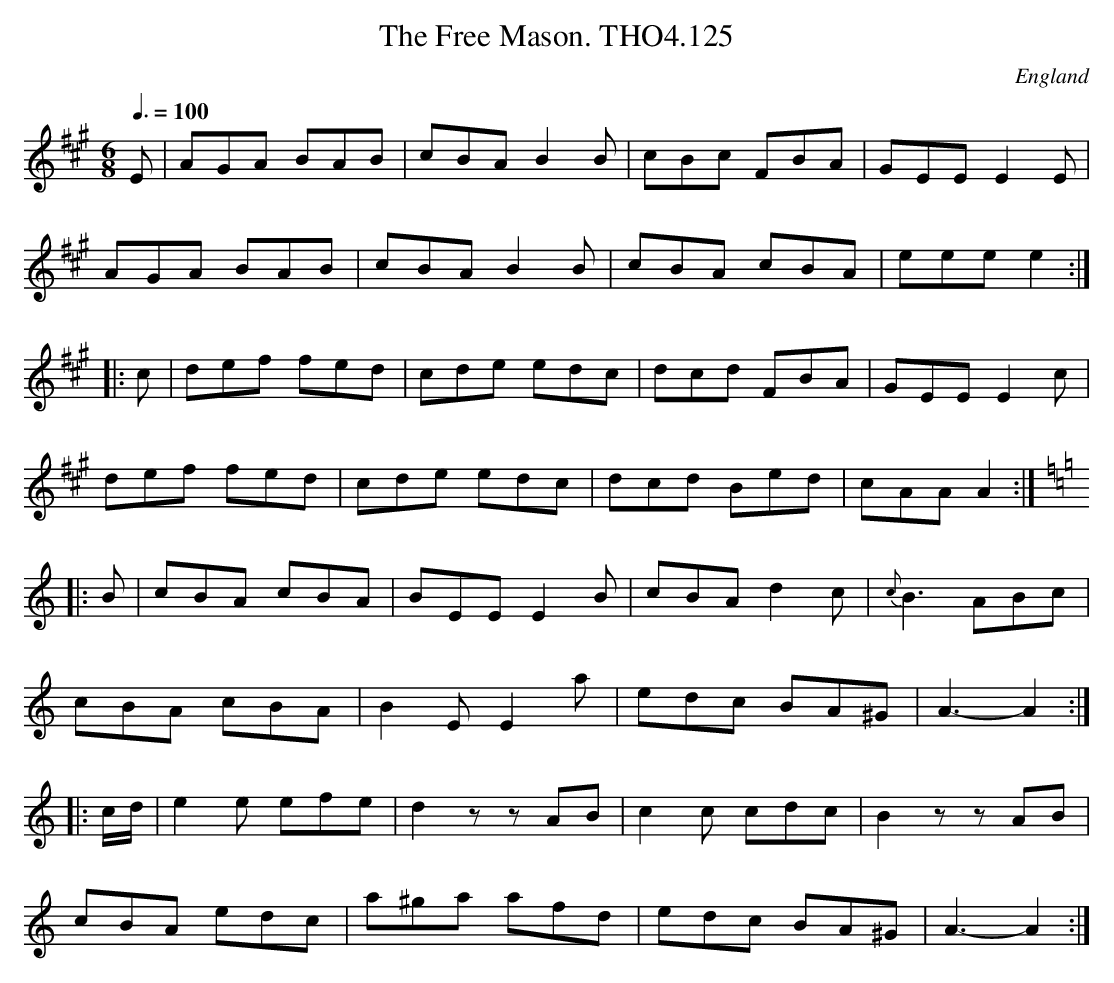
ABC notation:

X:1
T:Free Mason. THO4.125, The
O:England
M:6/8
L:1/8
Q:3/8=100
K:A major
E|AGA BAB|cBA B2 B|cBc FBA|GEE E2 E|
AGA BAB|cBA B2 B|cBA cBA|eee e2:|
|:c|def fed|cde edc|dcd FBA|GEE E2 c|
def fed|cde edc|dcd Bed|cAA A2:|
K:C
|:B|cBA cBA|BEE E2 B|cBA d2 c|{c}B3 ABc|
cBA cBA|B2 E E2 a|edc BA^G|A3-A2:|
|:c/d/|e2 e efe|d2 zzAB|c2 c cdc|B2 zzAB|
cBA edc|a^ga afd|edc BA^G|A3-A2:|
